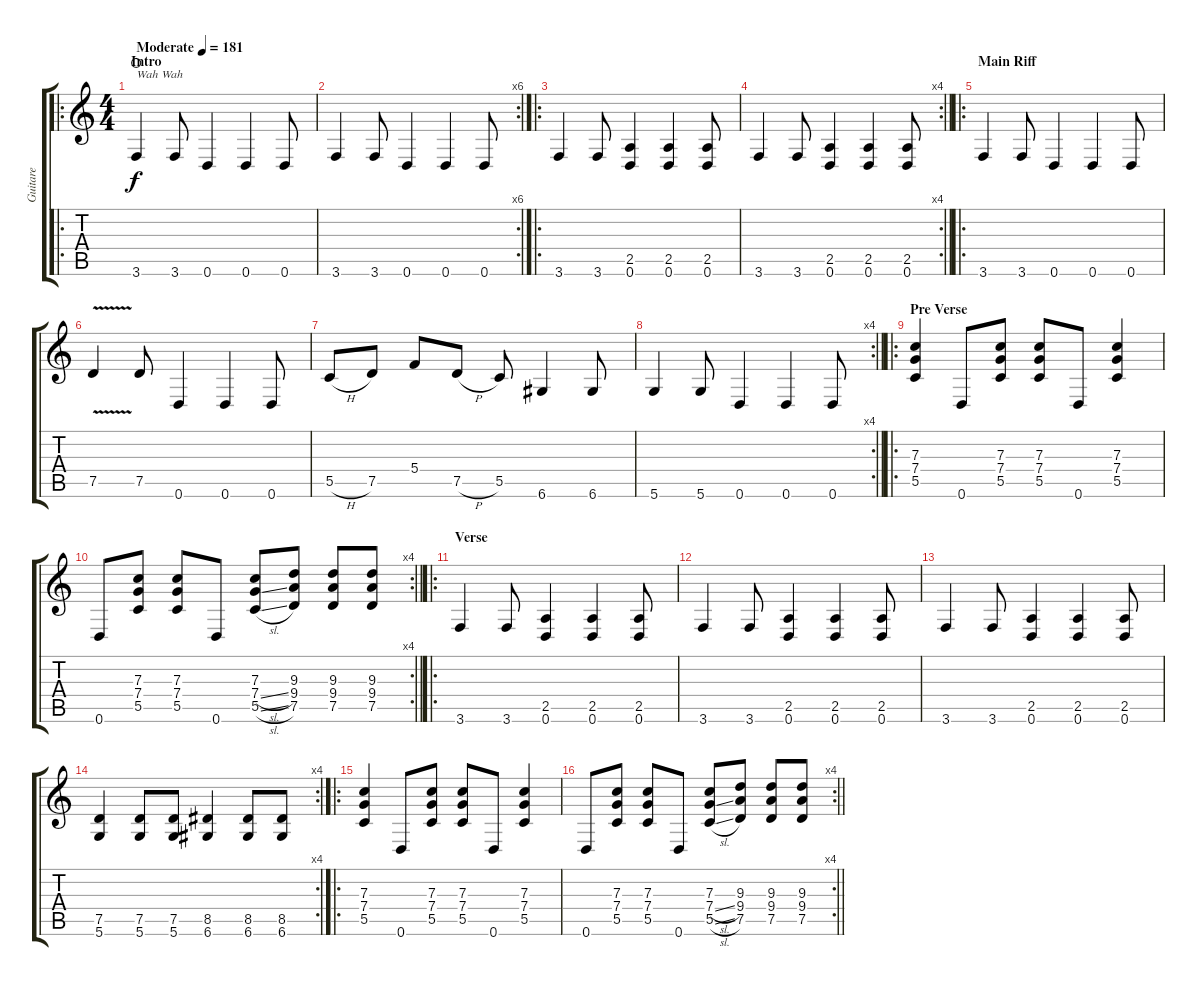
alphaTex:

\track ("Guitare" "Guitare") {instrument distortionguitar}
\staff {score tabs}
\tuning (D4 A3 F3 C3 G2 D2) {hide}
\ro
\ts (4 4)
\section ("" "Intro")
\tempo (181 "Moderate")
\clef g2
\ks c
3.6.4{txt "Wah Wah" dy f instrument distortionguitar waho} 3.6.8 0.6.4 0.6.4 0.6.8 |
\rc 6
3.6.4 3.6.8 0.6.4 0.6.4 0.6.8 |
\ro
3.6.4 3.6.8 (2.5 0.6).4 (2.5 0.6).4 (2.5 0.6).8 |
\rc 4
\barLineRight lightlight
3.6.4 3.6.8 (2.5 0.6).4 (2.5 0.6).4 (2.5 0.6).8 |
\ro
\section ("" "Main Riff")
3.6.4 3.6.8 0.6.4 0.6.4 0.6.8 |
7.5{v}.4 7.5.8 0.6.4 0.6.4 0.6.8 |
5.5{h}.8 7.5.8 5.4.8 7.5{h}.8 5.5.8 6.6.4 6.6.8 |
\rc 4
\barLineRight lightlight
5.6.4 5.6.8 0.6.4 0.6.4 0.6.8 |
\ro
\section ("" "Pre Verse")
(7.3 7.4 5.5).4 0.6.8 (7.3 7.4 5.5).8 (7.3 7.4 5.5).8 0.6.8 (7.3 7.4 5.5).4 |
\rc 4
\barLineRight lightlight
0.6.8 (7.3 7.4 5.5).8 (7.3 7.4 5.5).8 0.6.8 (7.3 7.4{sl} 5.5{sl}).8 (9.3 9.4 7.5).8 (9.3 9.4 7.5).8 (9.3 9.4 7.5).8 |
\ro
\section ("" "Verse")
3.6.4 3.6.8 (2.5 0.6).4 (2.5 0.6).4 (2.5 0.6).8 |
3.6.4 3.6.8 (2.5 0.6).4 (2.5 0.6).4 (2.5 0.6).8 |
3.6.4 3.6.8 (2.5 0.6).4 (2.5 0.6).4 (2.5 0.6).8 |
\rc 4
(7.5 5.6).4 (7.5 5.6).8 (7.5 5.6).8 (8.5 6.6).4 (8.5 6.6).8 (8.5 6.6).8 |
\ro
(7.3 7.4 5.5).4 0.6.8 (7.3 7.4 5.5).8 (7.3 7.4 5.5).8 0.6.8 (7.3 7.4 5.5).4 |
\rc 4
\barLineRight lightlight
0.6.8 (7.3 7.4 5.5).8 (7.3 7.4 5.5).8 0.6.8 (7.3 7.4{sl} 5.5{sl}).8 (9.3 9.4 7.5).8 (9.3 9.4 7.5).8 (9.3 9.4 7.5).8
